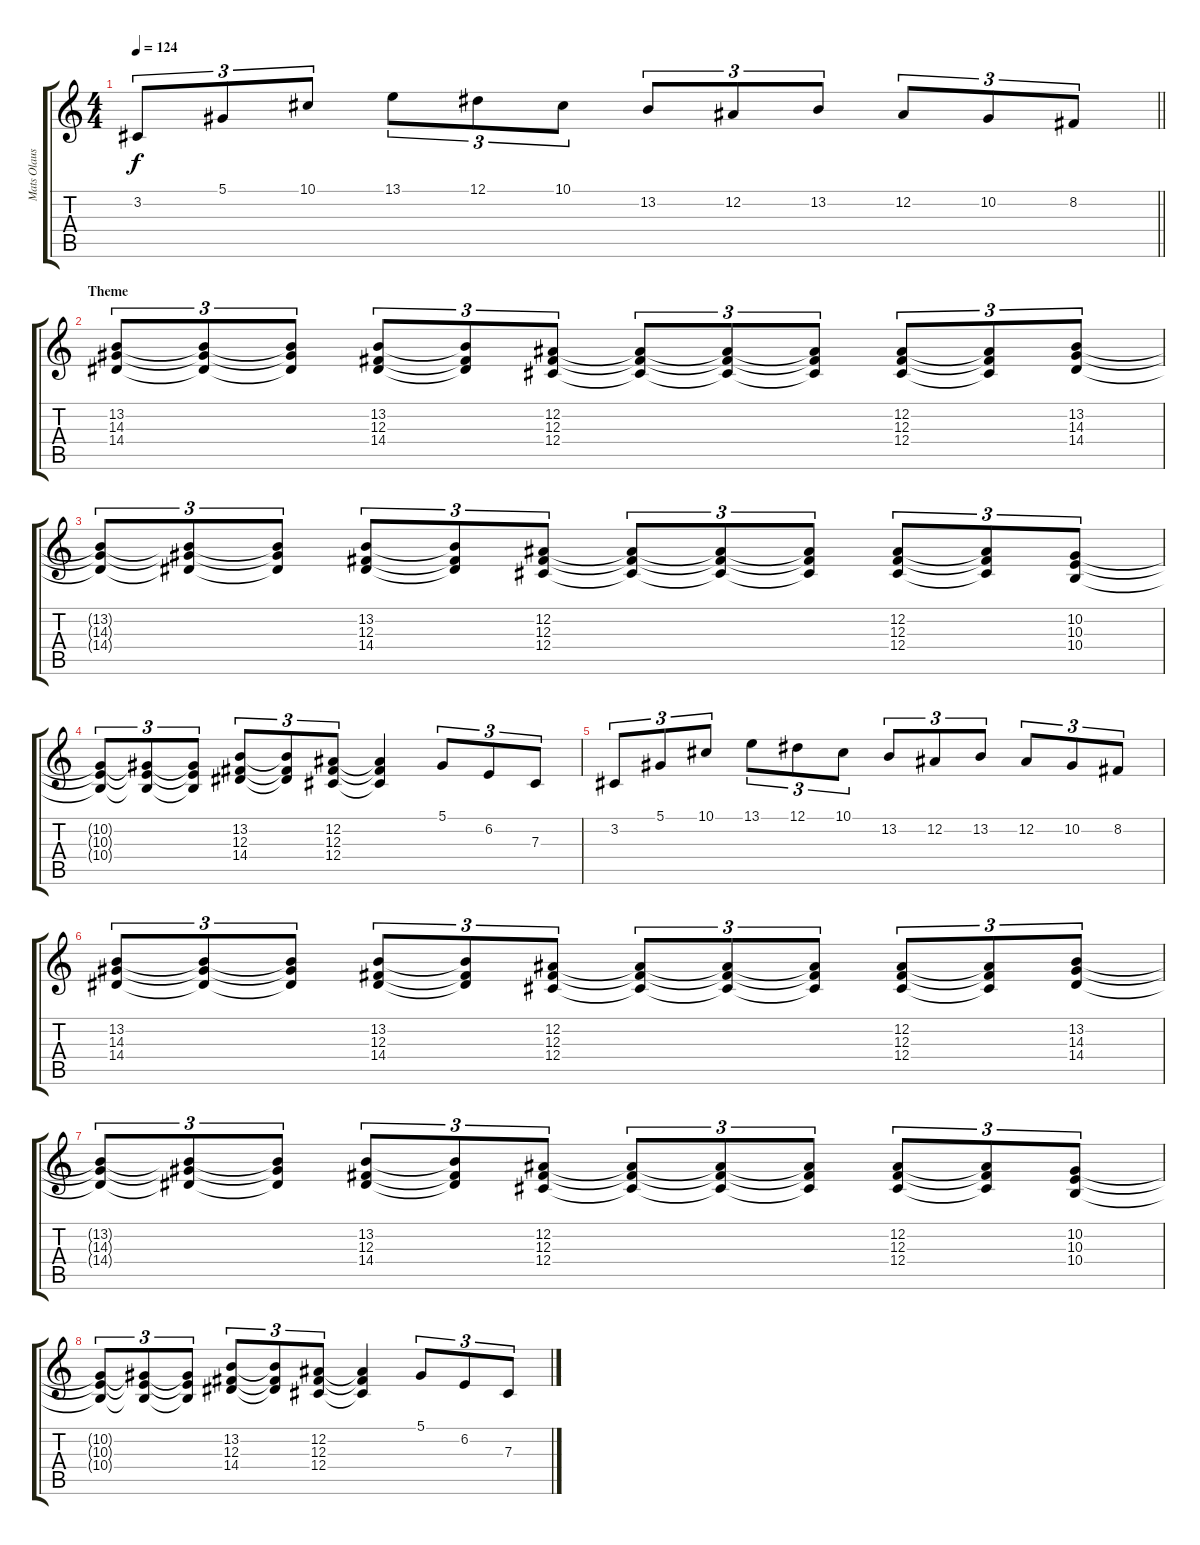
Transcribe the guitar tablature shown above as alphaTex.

\track ("Mats Olausson " "Mats Olaus") {instrument brightacousticpiano}
\staff {score tabs}
\tuning (Eb4 Bb3 Gb3 Db3 Ab2 Eb2) {hide}
\ts (4 4)
\tempo 124
\clef g2
\barLineRight lightlight
\ks c
3.2.8{tu (3 2) dy f} 5.1.8{tu (3 2)} 10.1.8{tu (3 2)} 13.1.8{tu (3 2)} 12.1.8{tu (3 2)} 10.1.8{tu (3 2)} 13.2.8{tu (3 2)} 12.2.8{tu (3 2)} 13.2.8{tu (3 2)} 12.2.8{tu (3 2)} 10.2.8{tu (3 2)} 8.2.8{tu (3 2)} |
\section ("" "Theme")
(13.2 14.3 14.4).8{tu (3 2)} (13.2{t} 14.3{t} 14.4{t}).8{tu (3 2)} (13.2{t} 14.3{t} 14.4{t}).8{tu (3 2)} (13.2 12.3 14.4).8{tu (3 2)} (13.2{t} 12.3{t} 14.4{t}).8{tu (3 2)} (12.2 12.3 12.4).8{tu (3 2)} (12.2{t} 12.3{t} 12.4{t}).8{tu (3 2)} (12.2{t} 12.3{t} 12.4{t}).8{tu (3 2)} (12.2{t} 12.3{t} 12.4{t}).8{tu (3 2)} (12.2 12.3 12.4).8{tu (3 2)} (12.2{t} 12.3{t} 12.4{t}).8{tu (3 2)} (13.2 14.3 14.4).8{tu (3 2)} |
(13.2{t} 14.3{t} 14.4{t}).8{tu (3 2)} (13.2{t} 14.3{t} 14.4{t}).8{tu (3 2)} (13.2{t} 14.3{t} 14.4{t}).8{tu (3 2)} (13.2 12.3 14.4).8{tu (3 2)} (13.2{t} 12.3{t} 14.4{t}).8{tu (3 2)} (12.2 12.3 12.4).8{tu (3 2)} (12.2{t} 12.3{t} 12.4{t}).8{tu (3 2)} (12.2{t} 12.3{t} 12.4{t}).8{tu (3 2)} (12.2{t} 12.3{t} 12.4{t}).8{tu (3 2)} (12.2 12.3 12.4).8{tu (3 2)} (12.2{t} 12.3{t} 12.4{t}).8{tu (3 2)} (10.2 10.3 10.4).8{tu (3 2)} |
(10.2{t} 10.3{t} 10.4{t}).8{tu (3 2)} (10.2{t} 10.3{t} 10.4{t}).8{tu (3 2)} (10.2{t} 10.3{t} 10.4{t}).8{tu (3 2)} (13.2 12.3 14.4).8{tu (3 2)} (13.2{t} 12.3{t} 14.4{t}).8{tu (3 2)} (12.2 12.3 12.4).8{tu (3 2)} (12.2{t} 12.3{t} 12.4{t}).4 5.1.8{tu (3 2)} 6.2.8{tu (3 2)} 7.3.8{tu (3 2)} |
3.2.8{tu (3 2)} 5.1.8{tu (3 2)} 10.1.8{tu (3 2)} 13.1.8{tu (3 2)} 12.1.8{tu (3 2)} 10.1.8{tu (3 2)} 13.2.8{tu (3 2)} 12.2.8{tu (3 2)} 13.2.8{tu (3 2)} 12.2.8{tu (3 2)} 10.2.8{tu (3 2)} 8.2.8{tu (3 2)} |
(13.2 14.3 14.4).8{tu (3 2)} (13.2{t} 14.3{t} 14.4{t}).8{tu (3 2)} (13.2{t} 14.3{t} 14.4{t}).8{tu (3 2)} (13.2 12.3 14.4).8{tu (3 2)} (13.2{t} 12.3{t} 14.4{t}).8{tu (3 2)} (12.2 12.3 12.4).8{tu (3 2)} (12.2{t} 12.3{t} 12.4{t}).8{tu (3 2)} (12.2{t} 12.3{t} 12.4{t}).8{tu (3 2)} (12.2{t} 12.3{t} 12.4{t}).8{tu (3 2)} (12.2 12.3 12.4).8{tu (3 2)} (12.2{t} 12.3{t} 12.4{t}).8{tu (3 2)} (13.2 14.3 14.4).8{tu (3 2)} |
(13.2{t} 14.3{t} 14.4{t}).8{tu (3 2)} (13.2{t} 14.3{t} 14.4{t}).8{tu (3 2)} (13.2{t} 14.3{t} 14.4{t}).8{tu (3 2)} (13.2 12.3 14.4).8{tu (3 2)} (13.2{t} 12.3{t} 14.4{t}).8{tu (3 2)} (12.2 12.3 12.4).8{tu (3 2)} (12.2{t} 12.3{t} 12.4{t}).8{tu (3 2)} (12.2{t} 12.3{t} 12.4{t}).8{tu (3 2)} (12.2{t} 12.3{t} 12.4{t}).8{tu (3 2)} (12.2 12.3 12.4).8{tu (3 2)} (12.2{t} 12.3{t} 12.4{t}).8{tu (3 2)} (10.2 10.3 10.4).8{tu (3 2)} |
(10.2{t} 10.3{t} 10.4{t}).8{tu (3 2)} (10.2{t} 10.3{t} 10.4{t}).8{tu (3 2)} (10.2{t} 10.3{t} 10.4{t}).8{tu (3 2)} (13.2 12.3 14.4).8{tu (3 2)} (13.2{t} 12.3{t} 14.4{t}).8{tu (3 2)} (12.2 12.3 12.4).8{tu (3 2)} (12.2{t} 12.3{t} 12.4{t}).4 5.1.8{tu (3 2)} 6.2.8{tu (3 2)} 7.3.8{tu (3 2)}
